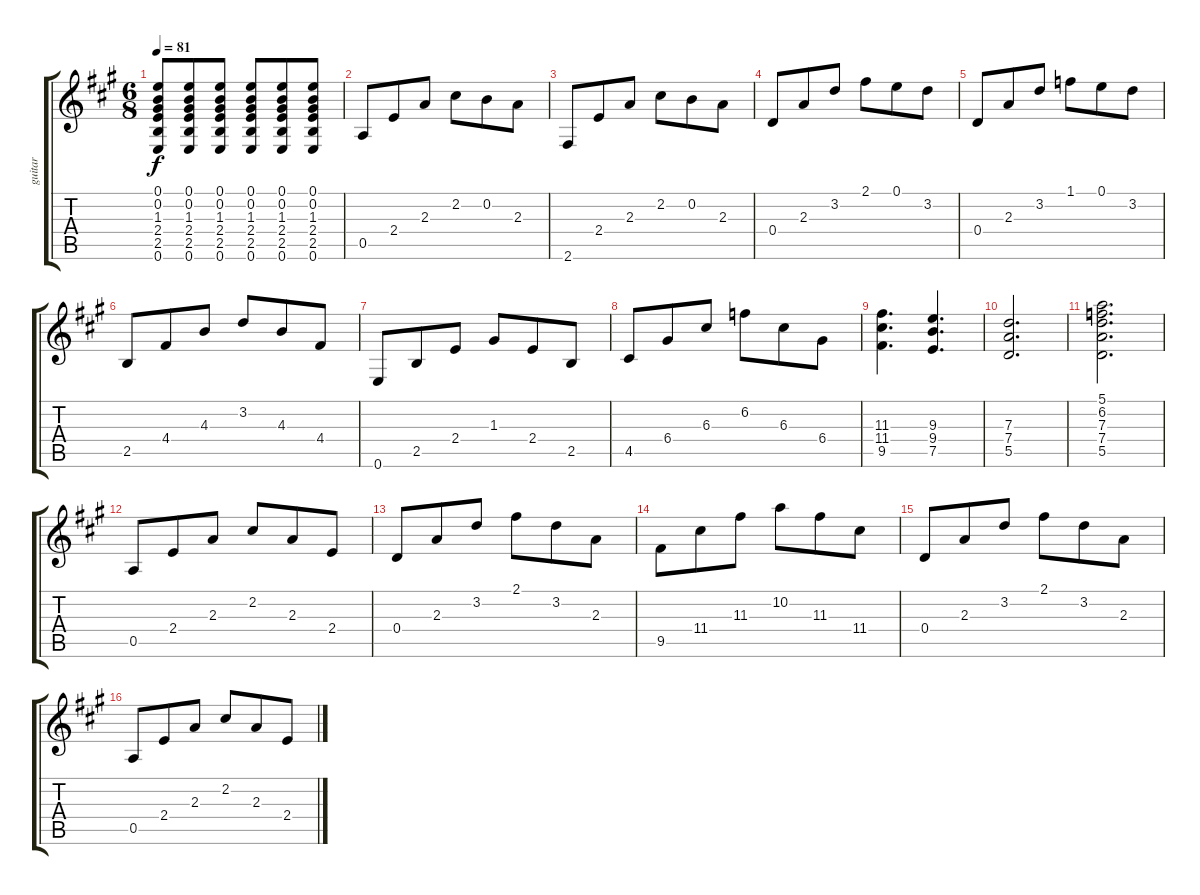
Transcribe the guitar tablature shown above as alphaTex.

\track ("guitar" "guitar") {instrument electricguitarclean}
\staff {score tabs}
\tuning (E4 B3 G3 D3 A2 E2) {hide}
\ts (6 8)
\tempo 81
\clef g2
\ks a
(0.1 0.2 1.3 2.4 2.5 0.6).8{dy f} (0.1 0.2 1.3 2.4 2.5 0.6).8 (0.1 0.2 1.3 2.4 2.5 0.6).8 (0.1 0.2 1.3 2.4 2.5 0.6).8 (0.1 0.2 1.3 2.4 2.5 0.6).8 (0.1 0.2 1.3 2.4 2.5 0.6).8 |
0.5.8 2.4.8 2.3.8 2.2.8 0.2.8 2.3.8 |
2.6.8 2.4.8 2.3.8 2.2.8 0.2.8 2.3.8 |
0.4.8 2.3.8 3.2.8 2.1.8 0.1.8 3.2.8 |
0.4.8 2.3.8 3.2.8 1.1.8 0.1.8 3.2.8 |
2.5.8 4.4.8 4.3.8 3.2.8 4.3.8 4.4.8 |
0.6.8 2.5.8 2.4.8 1.3.8 2.4.8 2.5.8 |
4.5.8 6.4.8 6.3.8 6.2.8 6.3.8 6.4.8 |
(11.3 11.4 9.5).4{d} (9.3 9.4 7.5).4{d} |
(7.3 7.4 5.5).2{d} |
(5.1 6.2 7.3 7.4 5.5).2{d} |
0.5.8 2.4.8 2.3.8 2.2.8 2.3.8 2.4.8 |
0.4.8 2.3.8 3.2.8 2.1.8 3.2.8 2.3.8 |
9.5.8 11.4.8 11.3.8 10.2.8 11.3.8 11.4.8 |
0.4.8 2.3.8 3.2.8 2.1.8 3.2.8 2.3.8 |
0.5.8 2.4.8 2.3.8 2.2.8 2.3.8 2.4.8
